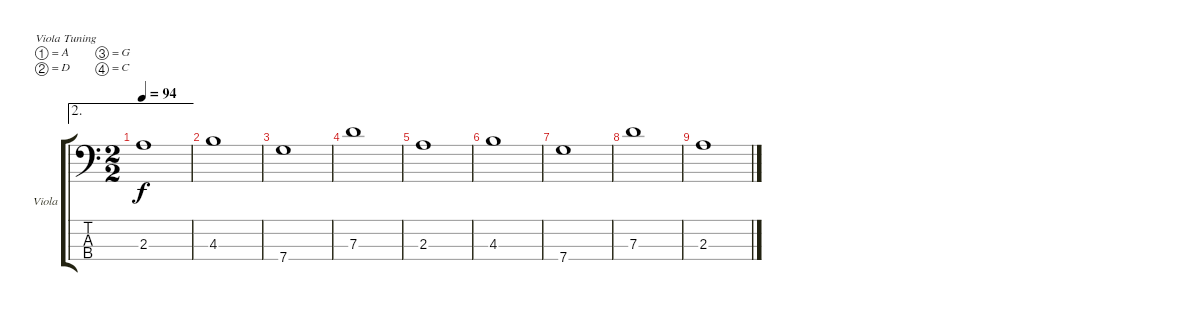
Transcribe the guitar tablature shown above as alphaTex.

\bracketExtendMode groupsimilarinstruments
\firstSystemTrackNameOrientation horizontal
\otherSystemsTrackNameOrientation horizontal
\track ("Viola" "Viola") {instrument viola}
\staff {score tabs}
\tuning (A4 D4 G3 C3)
\ae 2
\ts (2 2)
\tempo 94
\clef f4
\ks c
2.3.1{dy f} |
4.3.1 |
7.4.1 |
7.3.1 |
2.3.1 |
4.3.1 |
7.4.1 |
7.3.1 |
2.3.1
